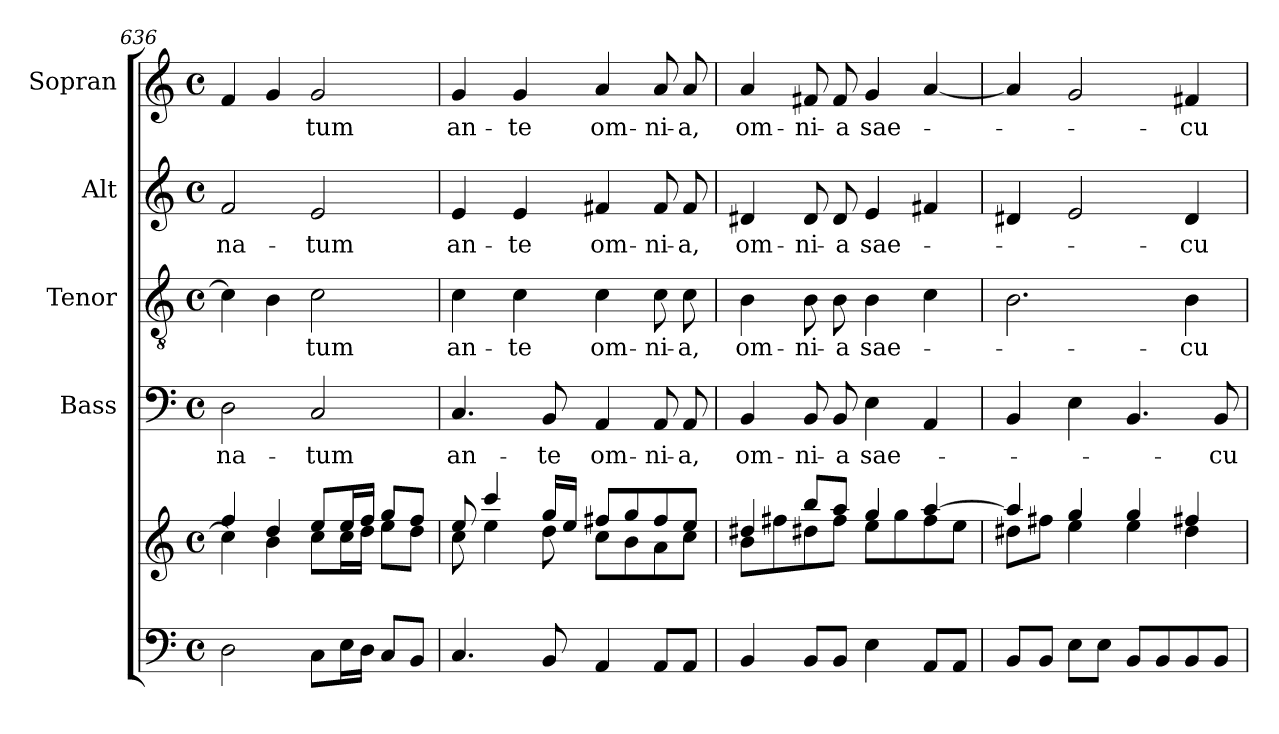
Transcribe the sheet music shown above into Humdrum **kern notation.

**kern	**kern	**kern	**text	**kern	**text	**kern	**text	**kern	**text
*part5	*part5	*part4	*part4	*part3	*part3	*part2	*part2	*part1	*part1
*staff6	*staff5	*staff4	*staff4	*staff3	*staff3	*staff2	*staff2	*staff1	*staff1
*	*	*I"Bass	*	*I"Tenor	*	*I"Alt	*	*I"Sopran	*
*	*	*I'B.	*	*I'T.	*	*I'A.	*	*I'S.	*
*clefF4	*clefG2	*clefF4	*	*clefGv2	*	*clefG2	*	*clefG2	*
*k[]	*k[]	*k[]	*	*k[]	*	*k[]	*	*k[]	*
*C:	*C:	*C:	*	*C:	*	*C:	*	*C:	*
*M4/4	*M4/4	*M4/4	*	*M4/4	*	*M4/4	*	*M4/4	*
*met(c)	*met(c)	*met(c)	*	*met(c)	*	*met(c)	*	*met(c)	*
=636	=636	=636	=636	=636	=636	=636	=636	=636	=636
*	*^	*	*	*	*	*	*	*	*
!	!	!	!	!LO:LY:b	!	!	!	!LO:LY:b	!	!
2D\	4ff/	4cc\]	2D\	na-	4c\]	.	2f/	na-	4f/	.
.	4dd/	4b\	.	.	4B\	.	.	.	4g/	.
!	!	!	!	!LO:LY:b	!	!LO:LY:b	!	!LO:LY:b	!	!LO:LY:b
8C\L	8ee/L	8cc\L	2C/	-tum	2c\	-tum	2e/	-tum	2g/	-tum
16E\L	16ee/L	16cc\L	.	.	.	.	.	.	.	.
16D\JJ	16ff/JJ	16dd\JJ	.	.	.	.	.	.	.	.
8C/L	8gg/L	8ee\L	.	.	.	.	.	.	.	.
8BB/J	8ff/J	8dd\J	.	.	.	.	.	.	.	.
=637	=637	=637	=637	=637	=637	=637	=637	=637	=637	=637
!	!	!	!	!LO:LY:b	!	!LO:LY:b	!	!LO:LY:b	!	!LO:LY:b
4.C/	8ee/	8cc\	4.C/	an-	4c\	an-	4e/	an-	4g/	an-
.	4ccc/	4ee\	.	.	.	.	.	.	.	.
!	!	!	!	!	!	!LO:LY:b	!	!LO:LY:b	!	!LO:LY:b
.	.	.	.	.	4c\	-te	4e/	-te	4g/	-te
!	!	!	!	!LO:LY:b	!	!	!	!	!	!
8BB/	16gg/LL	8dd\	8BB/	-te	.	.	.	.	.	.
.	16ee/JJ	.	.	.	.	.	.	.	.	.
!	!	!	!	!LO:LY:b	!	!LO:LY:b	!	!LO:LY:b	!	!LO:LY:b
4AA/	8ff#X/L	8cc\L	4AA/	om-	4c\	om-	4f#X/	om-	4a/	om-
.	8gg/	8b\	.	.	.	.	.	.	.	.
!	!	!	!	!LO:LY:b	!	!LO:LY:b	!	!LO:LY:b	!	!LO:LY:b
8AA/L	8ff#/	8a\	8AA/	-ni-	8c\	-ni-	8f#/	-ni-	8a/	-ni-
!	!	!	!	!LO:LY:b	!	!LO:LY:b	!	!LO:LY:b	!	!LO:LY:b
8AA/J	8ee/J	8cc\J	8AA/	-a,	8c\	-a,	8f#/	-a,	8a/	-a,
=638	=638	=638	=638	=638	=638	=638	=638	=638	=638	=638
!	!	!	!	!LO:LY:b	!	!LO:LY:b	!	!LO:LY:b	!	!LO:LY:b
4BB/	4dd#X/	8b\L	4BB/	om-	4B\	om-	4d#X/	om-	4a/	om-
.	.	8ff#X\	.	.	.	.	.	.	.	.
!	!	!	!	!LO:LY:b	!	!LO:LY:b	!	!LO:LY:b	!	!LO:LY:b
8BB/L	8bb/L	8dd#X\	8BB/	-ni-	8B\	-ni-	8d#/	-ni-	8f#X/	-ni-
!	!	!	!	!LO:LY:b	!	!LO:LY:b	!	!LO:LY:b	!	!LO:LY:b
8BB/J	8aa/J	8ff#\J	8BB/	-a	8B\	-a	8d#/	-a	8f#/	-a
!	!	!	!	!LO:LY:b	!	!LO:LY:b	!	!LO:LY:b	!	!LO:LY:b
4E\	4gg/	8ee\L	4E\	sae-	4B\	sae-	4e/	sae-	4g/	sae-
.	.	8gg\	.	.	.	.	.	.	.	.
8AA/L	[>4aa/	8ff#\	4AA/	.	4c\	.	4f#X/	.	[4a/	.
8AA/J	.	8ee\J	.	.	.	.	.	.	.	.
!!LO:LB:g=z
=639	=639	=639	=639	=639	=639	=639	=639	=639	=639	=639
8BB/L	4aa/]	8dd#X\L	4BB/	.	2.B\	.	4d#X/	.	4a/]	.
8BB/J	.	8ff#X\J	.	.	.	.	.	.	.	.
8E\L	4gg/	4ee\	4E\	.	.	.	2e/	.	2g/	.
8E\J	.	.	.	.	.	.	.	.	.	.
8BB/L	4gg/	4ee\	4.BB/	.	.	.	.	.	.	.
8BB/	.	.	.	.	.	.	.	.	.	.
!	!	!	!	!	!	!LO:LY:b	!	!LO:LY:b	!	!LO:LY:b
8BB/	4ff#X/	4dd#\	.	.	4B\	-cu-	4d#/	-cu-	4f#X/	-cu-
!	!	!	!	!LO:LY:b	!	!	!	!	!	!
8BB/J	.	.	8BB/	-cu-	.	.	.	.	.	.
*	*v	*v	*	*	*	*	*	*	*	*
=	=	=	=	=	=	=	=	=	=
*-	*-	*-	*-	*-	*-	*-	*-	*-	*-
